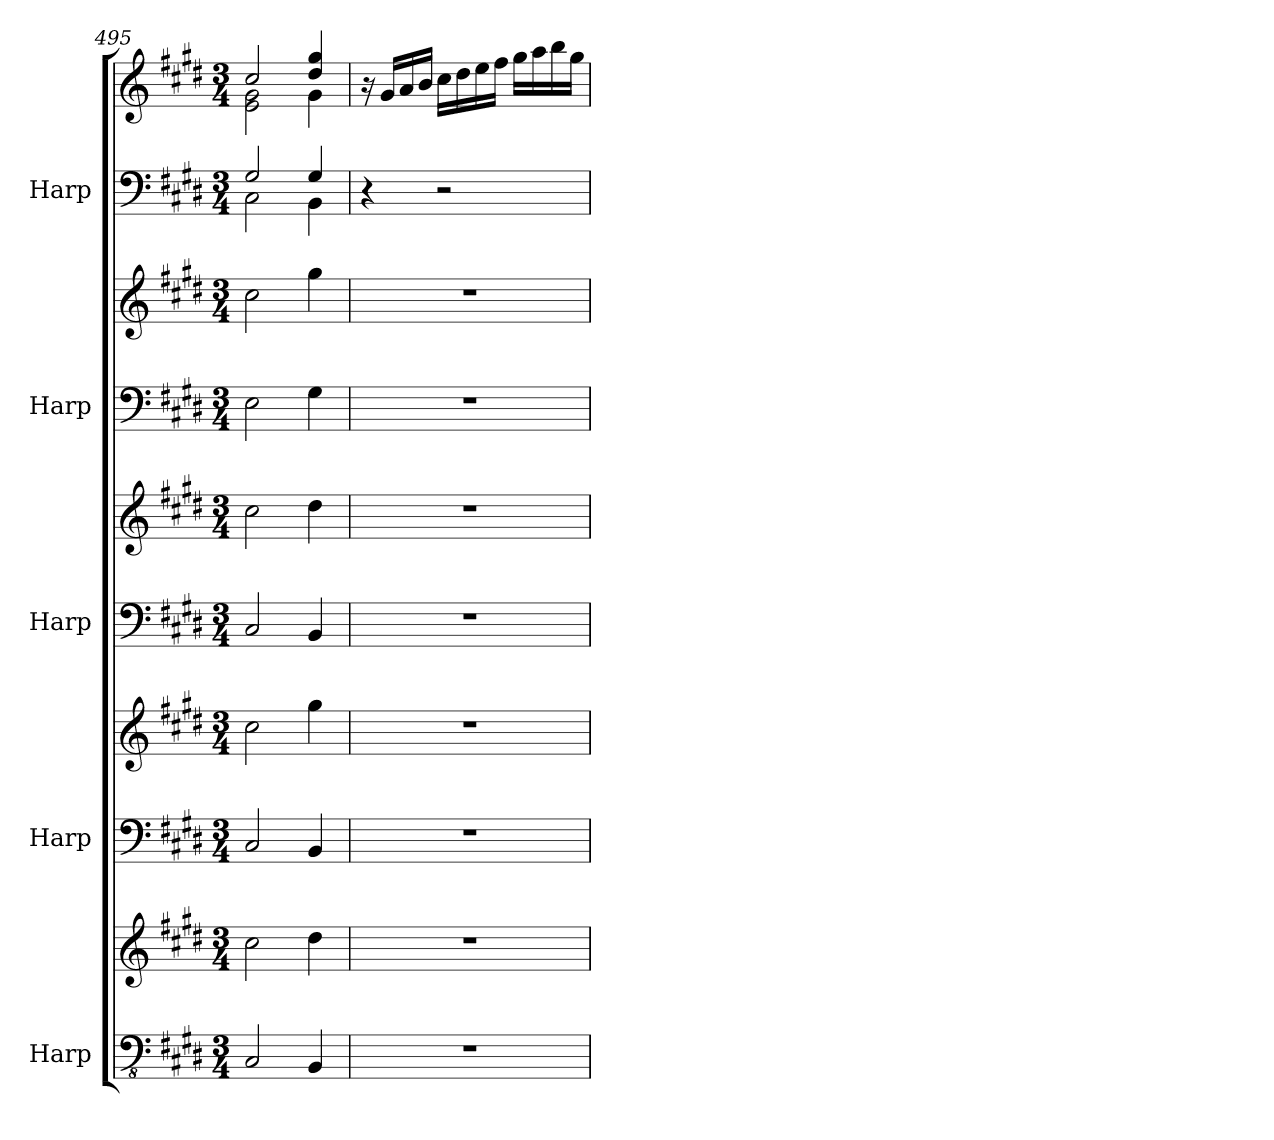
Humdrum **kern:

**kern	**kern	**kern	**kern	**kern	**kern	**kern	**kern	**kern	**kern
*part5	*part5	*part4	*part4	*part3	*part3	*part2	*part2	*part1	*part1
*staff10	*staff9	*staff8	*staff7	*staff6	*staff5	*staff4	*staff3	*staff2	*staff1
*I"Harp	*	*I"Harp	*	*I"Harp	*	*I"Harp	*	*I"Harp	*
*I'Hp	*	*I'Hp	*	*I'Hp	*	*I'Hp	*	*I'Hp	*
*clefFv4	*clefG2	*clefF4	*clefG2	*clefF4	*clefG2	*clefF4	*clefG2	*clefF4	*clefG2
*k[f#c#g#d#]	*k[f#c#g#d#]	*k[f#c#g#d#]	*k[f#c#g#d#]	*k[f#c#g#d#]	*k[f#c#g#d#]	*k[f#c#g#d#]	*k[f#c#g#d#]	*k[f#c#g#d#]	*k[f#c#g#d#]
*M3/4	*M3/4	*M3/4	*M3/4	*M3/4	*M3/4	*M3/4	*M3/4	*M3/4	*M3/4
=495	=495	=495	=495	=495	=495	=495	=495	=495	=495
*	*	*	*	*	*	*	*	*^	*^
2CC#/	2cc#\	2C#/	2cc#\	2C#/	2cc#\	2E\	2cc#\	2G#/	2C#\	2cc#/	2e\ 2g#\
4BBB/	4dd#\	4BB/	4gg#\	4BB/	4dd#\	4G#\	4gg#\	4G#/	4BB\	4dd#/ 4gg#/	4g#\
*	*	*	*	*	*	*	*	*v	*v	*	*
*	*	*	*	*	*	*	*	*	*v	*v
=496	=496	=496	=496	=496	=496	=496	=496	=496	=496
2.r	2.r	2.r	2.r	2.r	2.r	2.r	2.r	4r	16r
.	.	.	.	.	.	.	.	.	16g#/LL
.	.	.	.	.	.	.	.	.	16a/
.	.	.	.	.	.	.	.	.	16b/JJ
.	.	.	.	.	.	.	.	2r	16cc#\LL
.	.	.	.	.	.	.	.	.	16dd#\
.	.	.	.	.	.	.	.	.	16ee\
.	.	.	.	.	.	.	.	.	16ff#\JJ
.	.	.	.	.	.	.	.	.	16gg#\LL
.	.	.	.	.	.	.	.	.	16aa\
.	.	.	.	.	.	.	.	.	16bb\
.	.	.	.	.	.	.	.	.	16gg#\JJ
=	=	=	=	=	=	=	=	=	=
*-	*-	*-	*-	*-	*-	*-	*-	*-	*-
